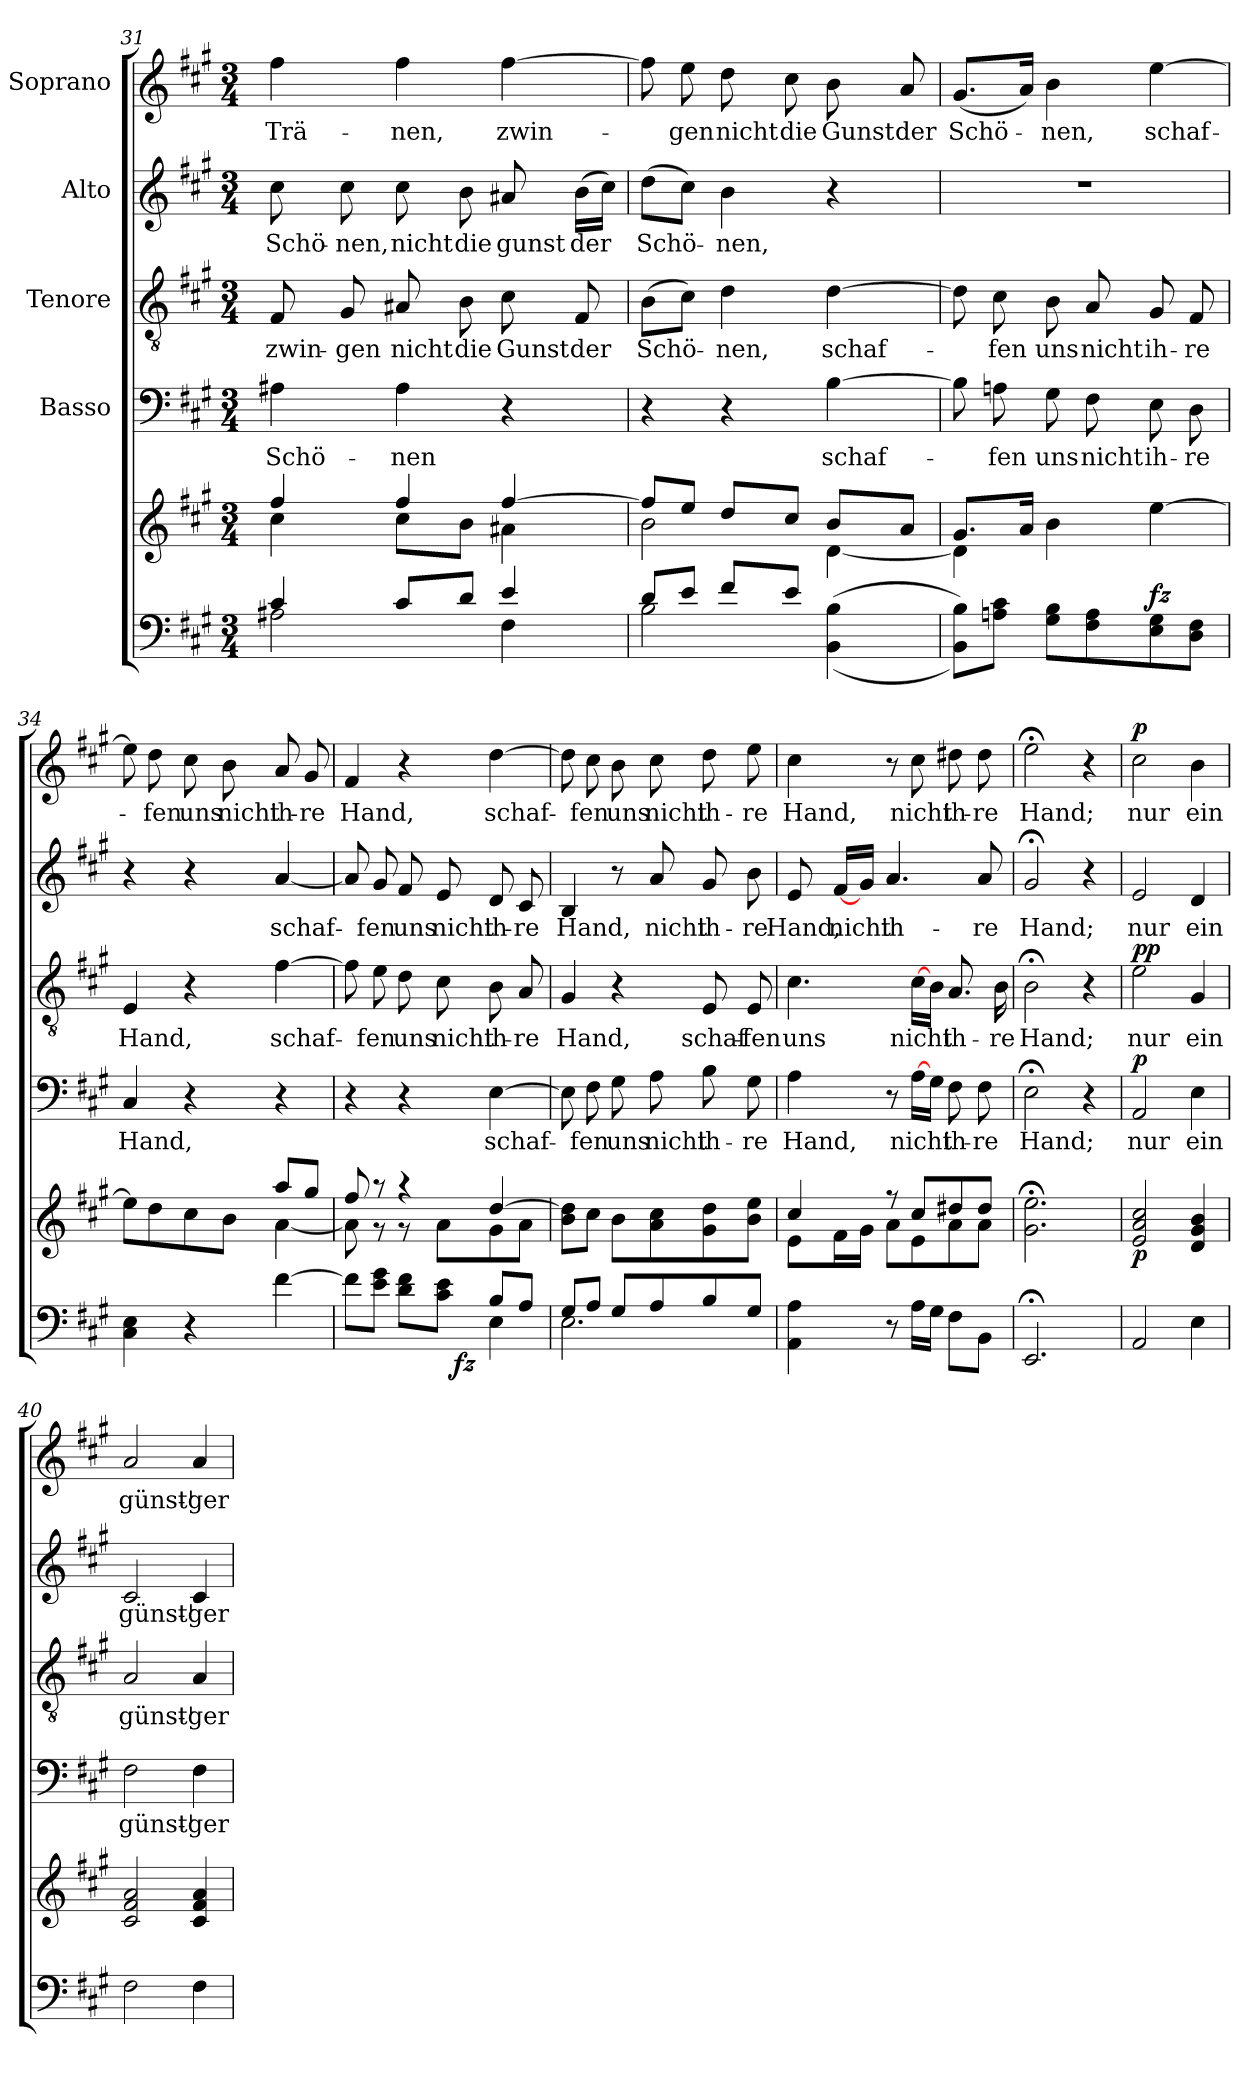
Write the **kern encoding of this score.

**kern	**dynam	**kern	**dynam	**kern	**text	**dynam	**kern	**text	**dynam	**kern	**text	**kern	**text	**dynam
*part6	*part6	*part5	*part5	*part4	*part4	*part4	*part3	*part3	*part3	*part2	*part2	*part1	*part1	*part1
*staff6	*staff6	*staff5	*staff5	*staff4	*staff4	*staff4	*staff3	*staff3	*staff3	*staff2	*staff2	*staff1	*staff1	*staff1
*	*	*	*	*I"Basso	*	*	*I"Tenore	*	*	*I"Alto	*	*I"Soprano	*	*
*clefF4	*	*clefG2	*	*clefF4	*	*	*clefGv2	*	*	*clefG2	*	*clefG2	*	*
*k[f#c#g#]	*	*k[f#c#g#]	*	*k[f#c#g#]	*	*	*k[f#c#g#]	*	*	*k[f#c#g#]	*	*k[f#c#g#]	*	*
*A:	*	*A:	*	*A:	*	*	*A:	*	*	*A:	*	*A:	*	*
*M3/4	*	*M3/4	*	*M3/4	*	*	*M3/4	*	*	*M3/4	*	*M3/4	*	*
=31	=31	=31	=31	=31	=31	=31	=31	=31	=31	=31	=31	=31	=31	=31
*^	*	*^	*	*	*	*	*	*	*	*	*	*	*	*
4c#/	2A#X\	.	4ff#/	4cc#\	.	4A#X\	Schö-	.	8F#/	zwin-	.	8cc#\	Schö-	4ff#\	Trä-	.
.	.	.	.	.	.	.	.	.	8G#/	-gen	.	8cc#\	-nen,	.	.	.
8c#/L	.	.	4ff#/	8cc#\L	.	4A#\	-nen	.	8A#X/	nicht	.	8cc#\	nicht	4ff#\	-nen,	.
8d/J	.	.	.	8b\J	.	.	.	.	8B\	die	.	8b\	die	.	.	.
4e/	4F#\	.	[>4ff#/	4a#X\	.	4r	.	.	8c#\	Gunst	.	8a#X/	gunst	[4ff#\	zwin-	.
.	.	.	.	.	.	.	.	.	8F#/	der	.	(16b\LL	der	.	.	.
.	.	.	.	.	.	.	.	.	.	.	.	16cc#\JJ)	.	.	.	.
=32	=32	=32	=32	=32	=32	=32	=32	=32	=32	=32	=32	=32	=32	=32	=32	=32
8d/L	2B\	.	8ff#/L]	2b\	.	4r	.	.	(8B\L	Schö-	.	(8dd\L	Schö-	8ff#\]	.	.
8e/J	.	.	8ee/J	.	.	.	.	.	8c#\J)	.	.	8cc#\J)	.	8ee\	-gen	.
8f#/L	.	.	8dd/L	.	.	4r	.	.	4d\	-nen,	.	4b\	-nen,	8dd\	nicht	.
8e/J	.	.	8cc#/J	.	.	.	.	.	.	.	.	.	.	8cc#\	die	.
((4BB\ 4B\	4ryy	.	8b/L	[<4d\	.	[4B\	schaf-	.	[4d\	schaf-	.	4r	.	8b\	Gunst	.
.	.	.	8a/J	.	.	.	.	.	.	.	.	.	.	8a/	der	.
*v	*v	*	*	*	*	*	*	*	*	*	*	*	*	*	*	*
=33	=33	=33	=33	=33	=33	=33	=33	=33	=33	=33	=33	=33	=33	=33	=33
8BB\ 8B\L))	.	8.g#/L	4d\]	.	8B\]	.	.	8d\]	.	.	2.r	.	(8.g#/L	Schö-	.
8An\ 8c#\J	.	.	.	.	8An\	-fen	.	8c#\	-fen	.	.	.	.	.	.
.	.	16a/Jk	.	.	.	.	.	.	.	.	.	.	16a/Jk)	.	.
8G#\ 8B\L	.	4b\	2ryy	.	8G#\	uns	.	8B\	uns	.	.	.	4b\	-nen,	.
8F#\ 8A\	.	.	.	.	8F#\	nicht	.	8A/	nicht	.	.	.	.	.	.
!	!LO:DY:a	!	!	!	!	!	!	!	!	!	!	!	!	!	!
8E\ 8G#\	fz	[<4ee\	.	.	8E\	ih-	.	8G#/	ih-	.	.	.	[4ee\	schaf-	.
8D\ 8F#\J	.	.	.	.	8D\	-re	.	8F#/	-re	.	.	.	.	.	.
!!LO:PB:g=z
=34	=34	=34	=34	=34	=34	=34	=34	=34	=34	=34	=34	=34	=34	=34	=34
4C#\ 4E\	.	8ee\L]	2ryy	.	4C#/	Hand,	.	4E/	Hand,	.	4r	.	8ee\]	.	.
.	.	8dd\	.	.	.	.	.	.	.	.	.	.	8dd\	-fen	.
4r	.	8cc#\	.	.	4r	.	.	4r	.	.	4r	.	8cc#\	uns	.
.	.	8b\J	.	.	.	.	.	.	.	.	.	.	8b\	nicht	.
[4f#\	.	8aa/L	[<4a\	.	4r	.	.	[4f#\	schaf-	.	[4a/	schaf-	8a/	ih-	.
.	.	8gg#/J	.	.	.	.	.	.	.	.	.	.	8g#/	-re	.
=35	=35	=35	=35	=35	=35	=35	=35	=35	=35	=35	=35	=35	=35	=35	=35
*^	*	*	*	*	*	*	*	*	*	*	*	*	*	*	*
*	*^	*	*	*	*	*	*	*	*	*	*	*	*	*	*	*
8f#\L]	2ryy	4ryy	.	8ff#/	8a\]	.	4r	.	.	8f#\]	.	.	8a/]	.	4f#/	Hand,	.
8e\ 8g#\J	.	.	.	8raa	8rg	.	.	.	.	8e\	-fen	.	8g#/	-fen	.	.	.
8d\ 8f#\L	.	8ryy	.	4raa	8rg	.	4r	.	.	8d\	uns	.	8f#/	uns	4r	.	.
8c#\ 8e\J	.	32ryy	.	.	8a\L	.	.	.	.	8c#\	nicht	.	8e/	nicht	.	.	.
!	!	!	!LO:DY:b	!	!	!	!	!	!	!	!	!	!	!	!	!	!
.	.	4ryy	fz	.	.	.	.	.	.	.	.	.	.	.	.	.	.
8B/L	4E\	.	.	[>4dd/	8g#\	.	[4E\	schaf-	.	8B\	ih-	.	8d/	ih-	[4dd\	schaf-	.
8A/J	.	.	.	.	8a\J	.	.	.	.	8A/	-re	.	8c#/	-re	.	.	.
.	.	16.ryy	.	.	.	.	.	.	.	.	.	.	.	.	.	.	.
*	*v	*v	*	*	*	*	*	*	*	*	*	*	*	*	*	*	*
*	*	*	*v	*v	*	*	*	*	*	*	*	*	*	*	*	*
=36	=36	=36	=36	=36	=36	=36	=36	=36	=36	=36	=36	=36	=36	=36	=36
8G#/L	2.E\	.	8b\ 8dd\]L	.	8E\]	.	.	4G#/	Hand,	.	4B/	Hand,	8dd\]	.	.
8A/J	.	.	8cc#\J	.	8F#\	-fen	.	.	.	.	.	.	8cc#\	-fen	.
8G#/L	.	.	8b\L	.	8G#\	uns	.	4r	.	.	8r	.	8b\	uns	.
8A/	.	.	8a\ 8cc#\	.	8A\	nicht	.	.	.	.	8a/	nicht	8cc#\	nicht	.
8B/	.	.	8g#\ 8dd\	.	8B\	ih-	.	8E/	schaf-	.	8g#/	ih-	8dd\	ih-	.
8G#/J	.	.	8b\ 8ee\J	.	8G#\	-re	.	8E/	-fen	.	8b\	-re	8ee\	-re	.
*v	*v	*	*	*	*	*	*	*	*	*	*	*	*	*	*
=37	=37	=37	=37	=37	=37	=37	=37	=37	=37	=37	=37	=37	=37	=37
*	*	*^	*	*	*	*	*	*	*	*	*	*	*	*
4AA\ 4A\	.	4cc#/	8e\L	.	4A\	Hand,	.	4.c#\	uns	.	8e/	Hand,	4cc#\	Hand,	.
.	.	.	16f#\L	.	.	.	.	.	.	.	[16f#/LL	nicht	.	.	.
.	.	.	16g#\JJ	.	.	.	.	.	.	.	16g#/JJ	.	.	.	.
8r	.	8rff	8a\L	.	8r	.	.	.	.	.	4.a/	ih-	8r	.	.
16A\LL	.	8cc#/L	8e\	.	[16A\LL	nicht	.	[16c#\LL	nicht	.	.	.	8cc#\	nicht	.
16G#\JJ	.	.	.	.	16G#\JJ	.	.	16B\JJ	.	.	.	.	.	.	.
8F#\L	.	8dd#X/	8a\	.	8F#\	ih-	.	8.A/	ih-	.	.	.	8dd#X\	ih-	.
8BB\J	.	8dd#/J	8a\J	.	8F#\	-re	.	.	.	.	8a/	-re	8dd#\	-re	.
.	.	.	.	.	.	.	.	16B\	-re	.	.	.	.	.	.
*	*	*v	*v	*	*	*	*	*	*	*	*	*	*	*	*
=38	=38	=38	=38	=38	=38	=38	=38	=38	=38	=38	=38	=38	=38	=38
2.EE;</	.	2.g#\;< 2.ee\;<	.	2E;<\	Hand;	.	2B;<\	Hand;	.	2g#;</	Hand;	2ee;<\	Hand;	.
.	.	.	.	4r	.	.	4r	.	.	4r	.	4r	.	.
!!LO:LB:g=z
=39	=39	=39	=39	=39	=39	=39	=39	=39	=39	=39	=39	=39	=39	=39
!	!	!	!LO:DY:b	!	!	!LO:DY:a	!	!	!LO:DY:a	!	!	!	!	!
!	!	!	!	!	!	!	!	!	!LO:DY:n=1:a	!	!	!	!	!LO:DY:a
2AA/	.	2e/ 2a/ 2cc#/	p	2AA/	nur	p	2e\	nur	p p	2e/	nur	2cc#\	nur	p
4E\	.	4d/ 4g#/ 4b/	.	4E\	ein	.	4G#/	ein	.	4d/	ein	4b\	ein	.
=40	=40	=40	=40	=40	=40	=40	=40	=40	=40	=40	=40	=40	=40	=40
2F#\	.	2c#/ 2f#/ 2a/	.	2F#\	günst'-	.	2A/	günst'-	.	2c#/	günst'-	2a/	günst'-	.
4F#\	.	4c#/ 4f#/ 4a/	.	4F#\	-ger	.	4A/	-ger	.	4c#/	-ger	4a/	-ger	.
=	=	=	=	=	=	=	=	=	=	=	=	=	=	=
*-	*-	*-	*-	*-	*-	*-	*-	*-	*-	*-	*-	*-	*-	*-
